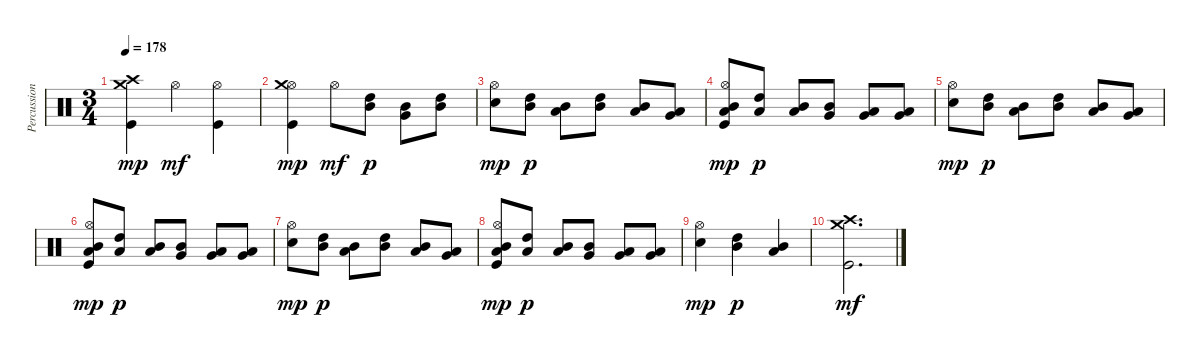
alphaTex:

\track ("Percussions" "Percussion") {instrument percussion}
\staff {score}
\articulation defaults
\ts (3 4)
\tempo 178
\clef neutral
\ks c
("Kick (hit)" "Crash high (hit)" "Crash medium (hit)").4{dy mp} "Hi-Hat (open)".4{dy mf} ("Kick (hit)" "Hi-Hat (open)").4 |
("Kick (hit)" "Hi-Hat (open)" "Crash medium (hit)").4{dy mp} "Hi-Hat (open)".8{dy mf} ("Mid Tom (hit)" "High Tom (hit)").8{dy p} ("Very Low Tom (hit)" "Mid Tom (hit)").8 ("Mid Tom (hit)" "High Tom (hit)").8 |
("Electric Snare (hit)" "Hi-Hat (open)").8{dy mp} ("Mid Tom (hit)" "High Tom (hit)").8{dy p} ("Low Tom (hit)" "Mid Tom (hit)").8 ("Mid Tom (hit)" "High Tom (hit)").8 ("Low Tom (hit)" "Mid Tom (hit)").8 ("Very Low Tom (hit)" "Low Tom (hit)").8 |
("Kick (hit)" "Low Tom (hit)" "Mid Tom (hit)" "Hi-Hat (open)").8{dy mp} ("Low Tom (hit)" "High Tom (hit)").8{dy p} ("Low Tom (hit)" "Mid Tom (hit)").8 ("Very Low Tom (hit)" "Mid Tom (hit)").8 ("Very Low Tom (hit)" "Low Tom (hit)").8 ("Low Floor Tom (hit)" "Very Low Tom (hit)").8 |
("Electric Snare (hit)" "Hi-Hat (open)").8{dy mp} ("Mid Tom (hit)" "High Tom (hit)").8{dy p} ("Low Tom (hit)" "Mid Tom (hit)").8 ("Mid Tom (hit)" "High Tom (hit)").8 ("Low Tom (hit)" "Mid Tom (hit)").8 ("Very Low Tom (hit)" "Low Tom (hit)").8 |
("Kick (hit)" "Low Tom (hit)" "Mid Tom (hit)" "Hi-Hat (open)").8{dy mp} ("Low Tom (hit)" "High Tom (hit)").8{dy p} ("Low Tom (hit)" "Mid Tom (hit)").8 ("Very Low Tom (hit)" "Mid Tom (hit)").8 ("Very Low Tom (hit)" "Low Tom (hit)").8 ("Low Floor Tom (hit)" "Very Low Tom (hit)").8 |
("Electric Snare (hit)" "Hi-Hat (open)").8{dy mp} ("Mid Tom (hit)" "High Tom (hit)").8{dy p} ("Low Tom (hit)" "Mid Tom (hit)").8 ("Mid Tom (hit)" "High Tom (hit)").8 ("Low Tom (hit)" "Mid Tom (hit)").8 ("Very Low Tom (hit)" "Low Tom (hit)").8 |
("Kick (hit)" "Low Tom (hit)" "Mid Tom (hit)" "Hi-Hat (open)").8{dy mp} ("Low Tom (hit)" "High Tom (hit)").8{dy p} ("Low Tom (hit)" "Mid Tom (hit)").8 ("Very Low Tom (hit)" "Mid Tom (hit)").8 ("Very Low Tom (hit)" "Low Tom (hit)").8 ("Low Floor Tom (hit)" "Very Low Tom (hit)").8 |
("Electric Snare (hit)" "Hi-Hat (open)").4{dy mp} ("Mid Tom (hit)" "High Tom (hit)").4{dy p} ("Low Tom (hit)" "Mid Tom (hit)").4 |
("Kick (hit)" "Crash high (hit)" "Crash medium (hit)").2{d dy mf}
